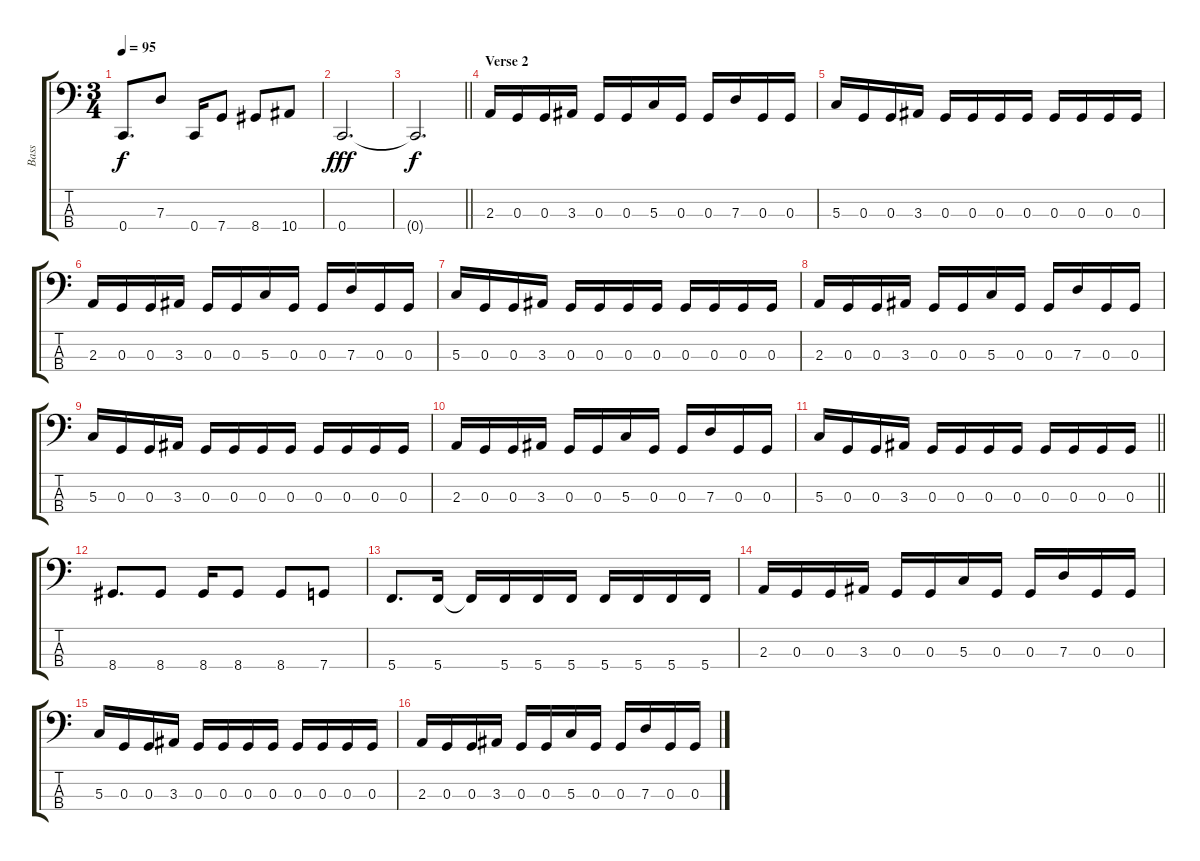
\track ("Bass" "Bass") {instrument electricbassfinger}
\staff {score tabs}
\tuning (F2 C2 G1 C1) {hide}
\ts (3 4)
\tempo 95
\clef f4
\ks c
0.4.8{d dy f} 7.3.8 0.4.16 7.4.8 8.4.8 10.4.8 |
0.4.2{d dy fff} |
\barLineRight lightlight
0.4{t}.2{d dy f} |
\section ("" "Verse 2")
2.3.16 0.3.16 0.3.16 3.3.16 0.3.16 0.3.16 5.3.16 0.3.16 0.3.16 7.3.16 0.3.16 0.3.16 |
5.3.16 0.3.16 0.3.16 3.3.16 0.3.16 0.3.16 0.3.16 0.3.16 0.3.16 0.3.16 0.3.16 0.3.16 |
2.3.16 0.3.16 0.3.16 3.3.16 0.3.16 0.3.16 5.3.16 0.3.16 0.3.16 7.3.16 0.3.16 0.3.16 |
5.3.16 0.3.16 0.3.16 3.3.16 0.3.16 0.3.16 0.3.16 0.3.16 0.3.16 0.3.16 0.3.16 0.3.16 |
2.3.16 0.3.16 0.3.16 3.3.16 0.3.16 0.3.16 5.3.16 0.3.16 0.3.16 7.3.16 0.3.16 0.3.16 |
5.3.16 0.3.16 0.3.16 3.3.16 0.3.16 0.3.16 0.3.16 0.3.16 0.3.16 0.3.16 0.3.16 0.3.16 |
2.3.16 0.3.16 0.3.16 3.3.16 0.3.16 0.3.16 5.3.16 0.3.16 0.3.16 7.3.16 0.3.16 0.3.16 |
\barLineRight lightlight
5.3.16 0.3.16 0.3.16 3.3.16 0.3.16 0.3.16 0.3.16 0.3.16 0.3.16 0.3.16 0.3.16 0.3.16 |
\section ("" "")
8.4.8{d} 8.4.8 8.4.16 8.4.8 8.4.8 7.4.8 |
5.4.8{d} 5.4.16 5.4{t}.16 5.4.16 5.4.16 5.4.16 5.4.16 5.4.16 5.4.16 5.4.16 |
2.3.16 0.3.16 0.3.16 3.3.16 0.3.16 0.3.16 5.3.16 0.3.16 0.3.16 7.3.16 0.3.16 0.3.16 |
5.3.16 0.3.16 0.3.16 3.3.16 0.3.16 0.3.16 0.3.16 0.3.16 0.3.16 0.3.16 0.3.16 0.3.16 |
2.3.16 0.3.16 0.3.16 3.3.16 0.3.16 0.3.16 5.3.16 0.3.16 0.3.16 7.3.16 0.3.16 0.3.16
